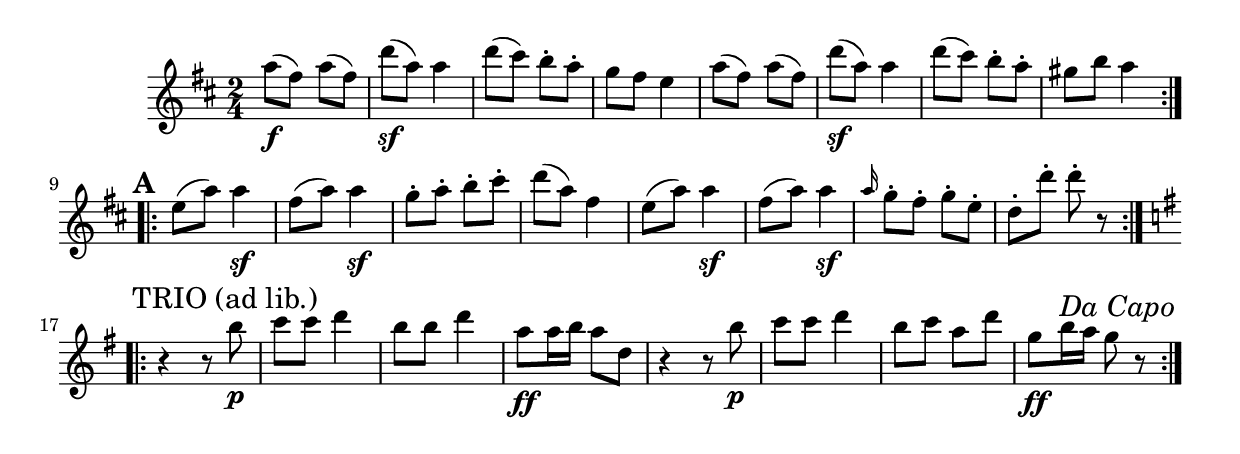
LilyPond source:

\version "2.18.2"
\language "english"

daCapo = {
  \once
  \override Score.RehearsalMark #'self-alignment-X = #RIGHT
  \once
  \override Score.RehearsalMark #'break-visibility = #begin-of-line-invisible
  %\tweak direction #DOWN
  \mark
  \markup {
    \italic "Da Capo"
  }
}

global = {
  \markLengthOn
  \time 2/4
  \key d \major

  \repeat volta 2 {
    s2*8
  }
  \mark \default
  \repeat volta 2 {
    s2*8
  }
  \once \override Score.RehearsalMark #'self-alignment-X = #LEFT
  \mark "TRIO (ad lib.)"
  \key g \major
  \repeat volta 2 {
    s2*8 
  }
}

piccoloNotes = \transpose c c'' {
  \relative c' {
    \transposition c''
    \clef "treble"

    a8(\f fs) a( fs) |
    d'8(\sf a) a4 |
    d8( cs) b-. a-. |
    g8 fs e4 |
    a8( fs) a( fs) |
    d'8(\sf a) a4 |
    d8( cs) b-. a-. |
    gs8 b a4 |

    e8( a) a4\sf |
    fs8( a) a4\sf |
    g8-. a-. b-. cs-. |
    d8( a) fs4 |
    e8( a) a4\sf |
    fs8( a) a4\sf |
    \grace { a16 } g8-. fs-. g-. e-. |
    d8-. d'-. d-. r |

    r4 r8 b\p |
    c8 c d4 |
    b8 b d4 |
    a8\ff a16 b a8 d, |
    r4 r8 b'\p |
    c8 c d4 |
    b8 c a d |
    g,8\ff b16 a g8 r |
    \daCapo
  }
}

\score {
  \new Staff = "Piccolo"
  <<
    \global
    \piccoloNotes
  >>
}
